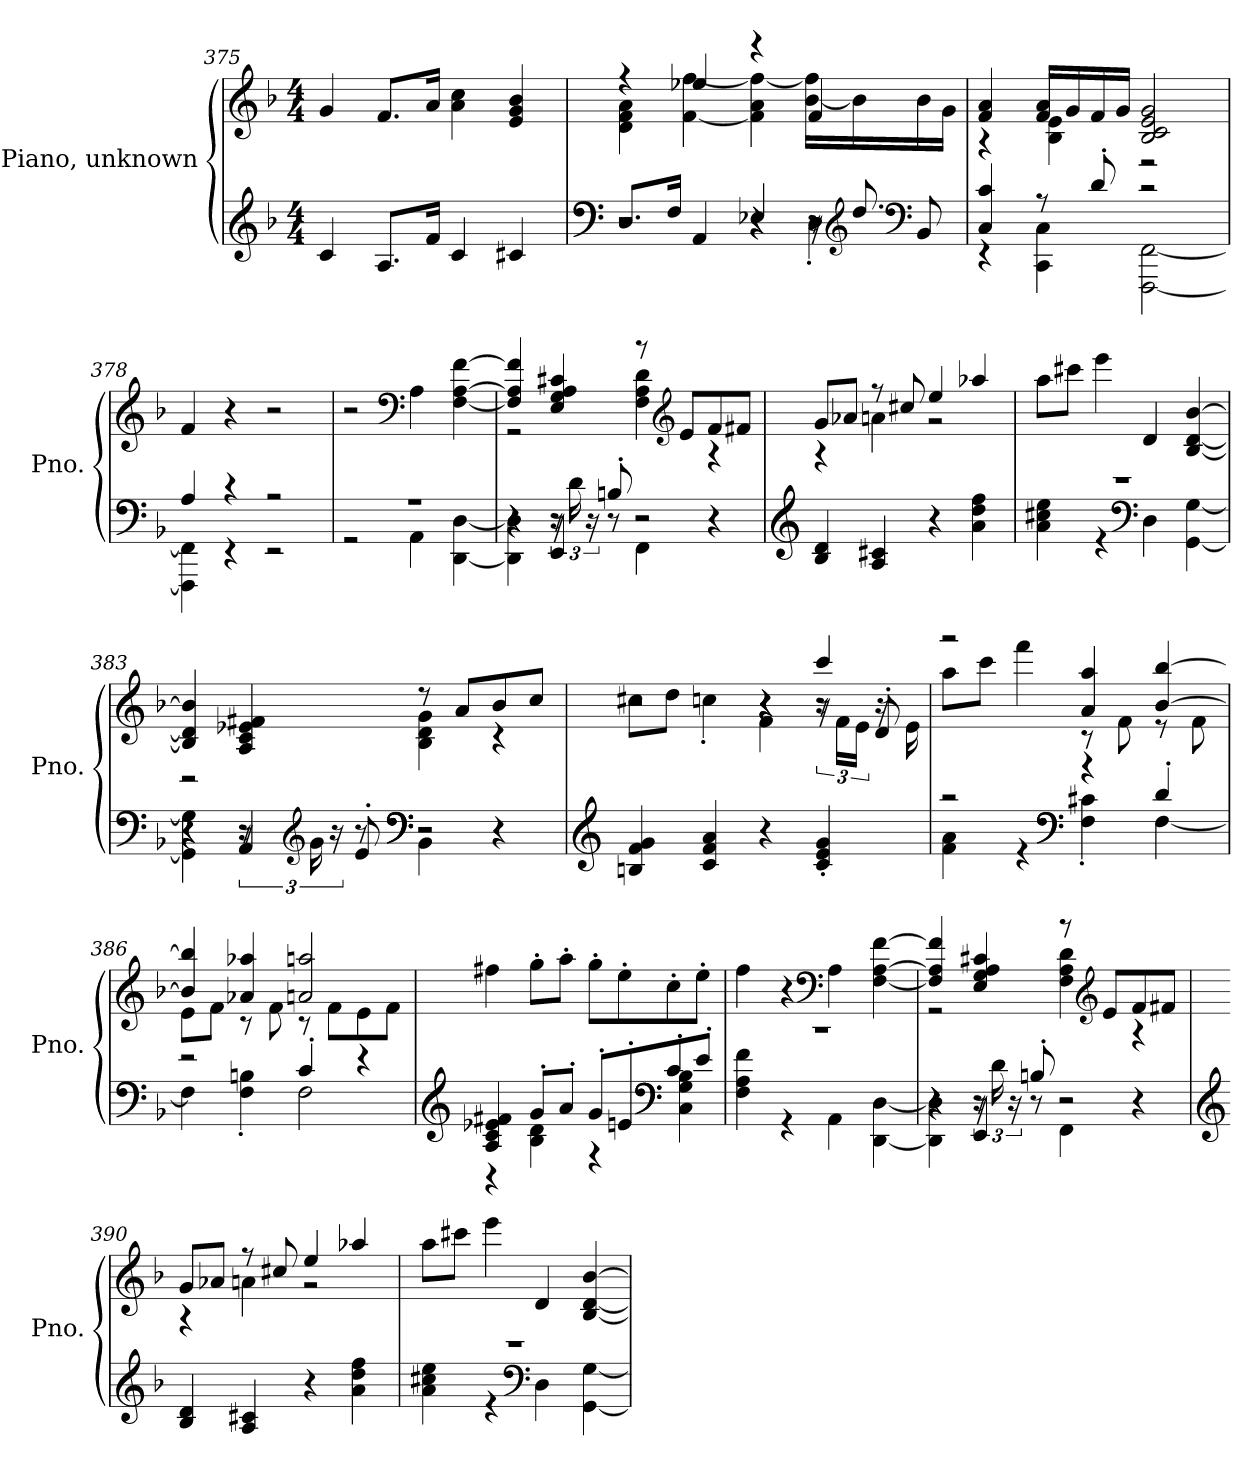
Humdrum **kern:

**kern	**kern
*part1	*part1
*staff2	*staff1
*I"Piano, unknown	*
*I'Pno.	*
*clefG2	*clefG2
*k[b-]	*k[b-]
*M4/4	*M4/4
=375	=375
4c/	4g/
8.A/L	8.f/L
16f/Jk	16a/Jk
4c/	4a\ 4cc\
4c#X/	4e/ 4g/ 4b-/
!!LO:LB:g=z
=376	=376
*clefF4	*
*^	*^
*	*^	*	*
2r	2r	8.D/L	4r	4d\ 4f\ 4a\
.	.	16F/Jk	.	.
.	.	4AA/	4ee-X/	[4f\ [4ff\
4r	4r	4E-X/	4r	4f\] 4a\ 4ff\_
16r	4D'\	8r	4f/	[16b-\ 16ff\]LL
*clefG2	*	*	*	*
8.dd/	.	.	.	16b-\]
*clefF4	*	*	*	*
.	.	8BB-/	.	16b-\
.	.	.	.	16g\JJ
*	*v	*v	*	*
=377	=377	=377	=377
4C/ 4c/	4r	4f/ 4a/	4r
8r	4CC\ 4C\	16f/ 16a/LL	4B-\ 4e\
.	.	16g/	.
8d'/	.	16f/	.
.	.	16g/JJ	.
2r	[2FFF\ [2FF\	2B-/ 2c/ 2e/ 2g/	2r
*	*	*v	*v
=378	=378	=378
4A/	4FFF\] 4FF\]	4f/
4r	4r	4r
2r	2r	2r
=379	=379	=379
1r	2r	2r
*	*	*clefF4
.	4AA\	4A\
.	[4DD\ [4D\	[4F\ [4A\ [4f\
!!LO:PB:g=z
=380	=380	=380
*	*^	*^
4r	4DD\] 4D\]	4r	4F/] 4A/] 4f/]	2r
8r	24r	4EE/	4E/ 4G/ 4A/ 4c#X/	.
.	24d\	.	.	.
.	24r	.	.	.
8Bn'/	8r	.	.	.
2r	4FF\	2r	8r	4F\ 4A\ 4d\
*	*	*	*clefG2	*
.	.	.	8e/L	.
.	4r	.	8f/	4r
.	.	.	8f#X/J	.
*v	*v	*v	*	*
=381	=381	=381
*clefG2	*	*
4B-/ 4d/	8g/L	4r
.	8a-X/J	.
4A/ 4c#X/	8r	4an\
.	8cc#X/	.
4r	4ee/	2r
4a\ 4dd\ 4ff\	4aa-X/	.
*	*v	*v
=382	=382
*^	*
1r	4a\ 4cc#X\ 4ee\	8aa\L
.	.	8ccc#X\J
.	4r	4eee\
*clefF4	*	*
.	4D\	4d/
.	[4GG\ [4G\	[4B-/ [4d/ [4b-/
!!LO:LB:g=z
=383	=383	=383
*	*^	*^
4r	4GG\] 4G\]	4r	4B-/] 4d/] 4b-/]	2r
8r	24r	4AA/	4A/ 4c/ 4e-X/ 4f#X/	.
*clefG2	*	*	*	*
.	24g\	.	.	.
.	24r	.	.	.
8e'/	8r	.	.	.
*clefF4	*	*	*	*
2r	4BB-\	2r	8r	4B-\ 4d\ 4g\
.	.	.	8a/L	.
.	4r	.	8b-/	4r
.	.	.	8cc/J	.
*v	*v	*v	*	*
*	*v	*v
=384	=384
*clefG2	*
*	*^
*	*	*^
4Bn/ 4f/ 4g/	2r	8cc#X\L	2r
.	.	8dd\J	.
4c/ 4f/ 4a/	.	4ccn'\	.
4r	4r	4f\	4r
4c/' 4e/' 4g/'	4ccc/	24r	8r
.	.	24f\LL	.
.	.	24e\JJ	.
.	.	16r	8d'/
.	.	16e\	.
*	*	*v	*v
=385	=385	=385
*^	*	*
2r	4f\ 4a\	2r	8aa\L
.	.	.	8ccc\J
.	4r	.	4fff\
*clefF4	*	*	*
4r	4F\' 4c#X\'	4a/ 4aa/	8r
.	.	.	8f\
4d'/	[4F\	[4b-/ [4bb-/	8r
.	.	.	8f\
!!LO:LB:g=z	!!
=386	=386	=386	=386
2r	4F\]	4b-/] 4bb-/]	8e\L
.	.	.	8f\J
.	4F\' 4Bn\'	4a-X/ 4aa-X/	8r
.	.	.	8f\
4c'/	2F\	2an/ 2aan/	8r
.	.	.	8f\L
4r	.	.	8e\
.	.	.	8f\J
*	*	*v	*v
=387	=387	=387
*clefG2	*	*
4A/ 4c/ 4e-X/ 4f#X/	4r	4ff#X\
8g'/L	4B-\ 4d\	8gg'\L
8a'/J	.	8aa'\J
8g'/L	4r	8gg'\L
8en'/	.	8ee'\
*clefF4	*	*
8c'/	4C\ 4G\ 4B-\	8cc'\
8e'/J	.	8ee'\J
=388	=388	=388
1r	4F\ 4A\ 4f\	4ff\
.	4r	4r
*	*	*clefF4
.	4AA\	4A\
.	[4DD\ [4D\	[4F\ [4A\ [4f\
!!LO:LB:g=z
=389	=389	=389
*	*^	*^
4r	4DD\] 4D\]	4r	4F/] 4A/] 4f/]	2r
8r	24r	4EE/	4E/ 4G/ 4A/ 4c#X/	.
.	24d\	.	.	.
.	24r	.	.	.
8Bn'/	8r	.	.	.
2r	4FF\	2r	8r	4F\ 4A\ 4d\
*	*	*	*clefG2	*
.	.	.	8e/L	.
.	4r	.	8f/	4r
.	.	.	8f#X/J	.
*v	*v	*v	*	*
=390	=390	=390
*clefG2	*	*
4B-/ 4d/	8g/L	4r
.	8a-X/J	.
4A/ 4c#X/	8r	4an\
.	8cc#X/	.
4r	4ee/	2r
4a\ 4dd\ 4ff\	4aa-X/	.
*	*v	*v
=391	=391
*^	*
1r	4a\ 4cc#X\ 4ee\	8aa\L
.	.	8ccc#X\J
.	4r	4eee\
*clefF4	*	*
.	4D\	4d/
.	[4GG\ [4G\	[4B-/ [4d/ [4b-/
*v	*v	*
=	=
*-	*-
